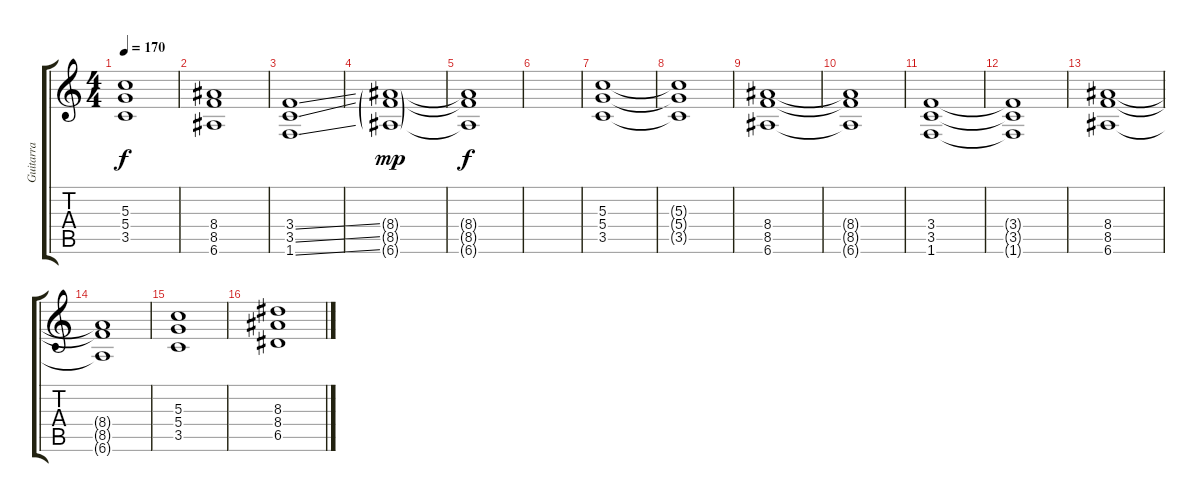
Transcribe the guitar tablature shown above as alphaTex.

\track ("Guitarra" "Guitarra") {instrument overdrivenguitar}
\staff {score tabs}
\tuning (E4 B3 G3 D3 A2 E2) {hide}
\ts (4 4)
\tempo 170
\clef g2
\ks c
(5.3 5.4 3.5).1{dy f} |
(8.4 8.5 6.6).1 |
(3.4{ss} 3.5{ss} 1.6{ss}).1 |
(8.4{g} 8.5{g} 6.6{g}).1{dy mp} |
(8.4{t} 8.5{t} 6.6{t}).1{dy f} |
|
(5.3 5.4 3.5).1 |
(5.3{t} 5.4{t} 3.5{t}).1 |
(8.4 8.5 6.6).1 |
(8.4{t} 8.5{t} 6.6{t}).1 |
(3.4 3.5 1.6).1 |
(3.4{t} 3.5{t} 1.6{t}).1 |
(8.4 8.5 6.6).1 |
(8.4{t} 8.5{t} 6.6{t}).1 |
(5.3 5.4 3.5).1 |
(8.3 8.4 6.5).1
